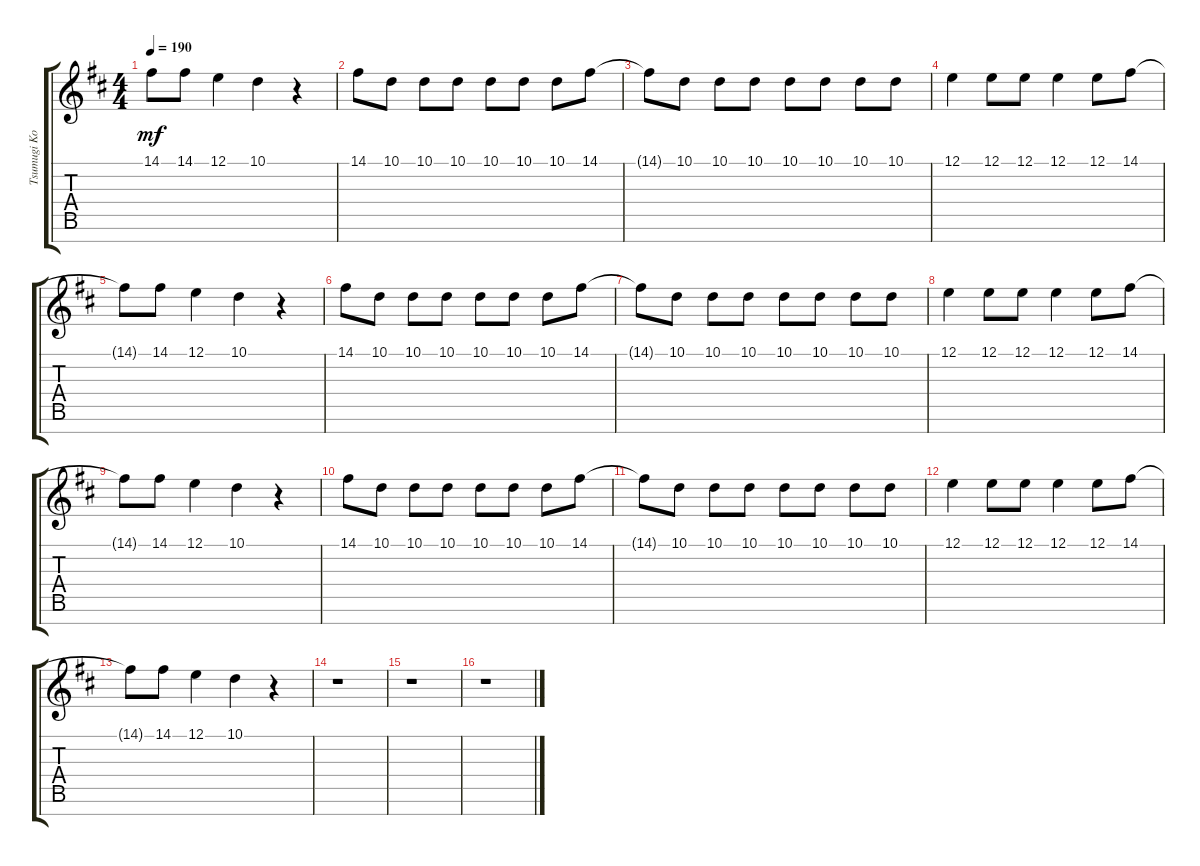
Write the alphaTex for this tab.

\track ("Tsumugi Kotobuki (Synth Lead)" "Tsumugi Ko") {instrument lead7fifths}
\staff {score tabs}
\tuning (E4 B3 G3 D3 A2 E2 B1) {hide}
\ts (4 4)
\tempo 190
\clef g2
\ks d
14.1{t}.8{dy mf} 14.1.8 12.1.4 10.1.4 r.4 |
14.1.8 10.1.8 10.1.8 10.1.8 10.1.8 10.1.8 10.1.8 14.1.8 |
14.1{t}.8 10.1.8 10.1.8 10.1.8 10.1.8 10.1.8 10.1.8 10.1.8 |
12.1.4 12.1.8 12.1.8 12.1.4 12.1.8 14.1.8 |
14.1{t}.8 14.1.8 12.1.4 10.1.4 r.4 |
14.1.8 10.1.8 10.1.8 10.1.8 10.1.8 10.1.8 10.1.8 14.1.8 |
14.1{t}.8 10.1.8 10.1.8 10.1.8 10.1.8 10.1.8 10.1.8 10.1.8 |
12.1.4 12.1.8 12.1.8 12.1.4 12.1.8 14.1.8 |
14.1{t}.8 14.1.8 12.1.4 10.1.4 r.4 |
14.1.8 10.1.8 10.1.8 10.1.8 10.1.8 10.1.8 10.1.8 14.1.8 |
14.1{t}.8 10.1.8 10.1.8 10.1.8 10.1.8 10.1.8 10.1.8 10.1.8 |
12.1.4 12.1.8 12.1.8 12.1.4 12.1.8 14.1.8 |
14.1{t}.8 14.1.8 12.1.4 10.1.4 r.4 |
r.1 |
r.1 |
r.1
